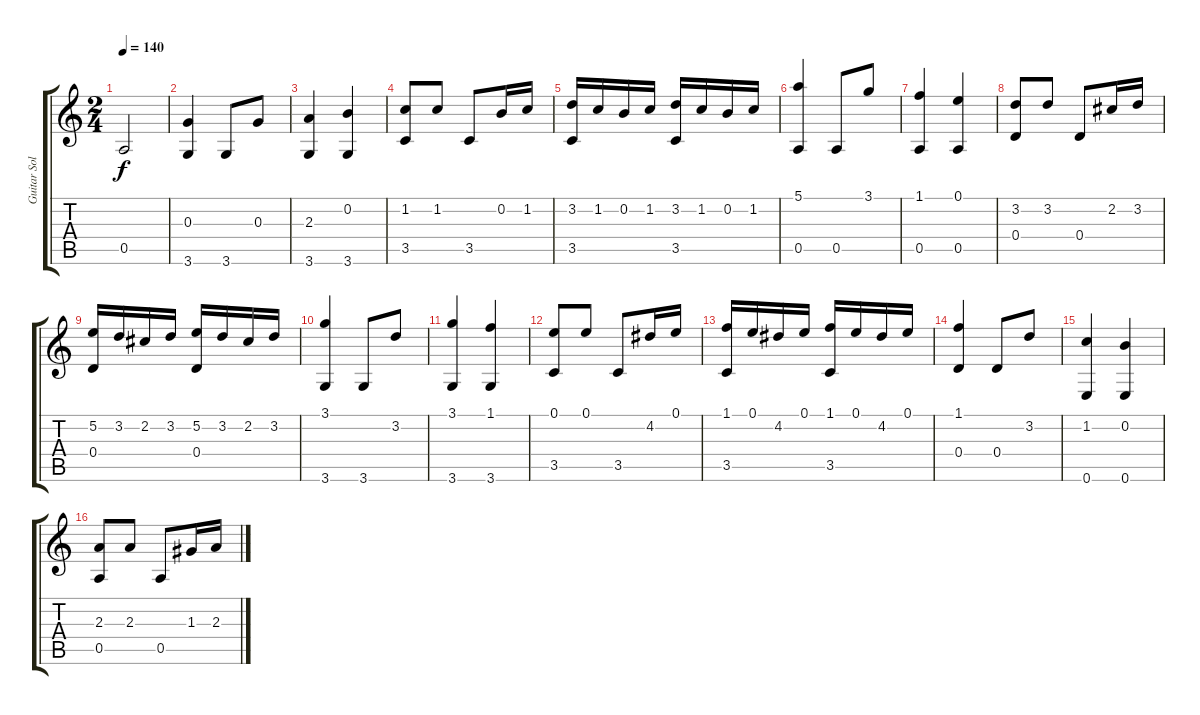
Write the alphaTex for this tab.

\track ("Guitar Solo" "Guitar Sol") {instrument acousticguitarnylon}
\staff {score tabs}
\tuning (E4 B3 G3 D3 A2 E2) {hide}
\ts (2 4)
\tempo 140
\clef g2
\ks c
0.5.2{dy f} |
(0.3 3.6).4 3.6.8 0.3.8 |
(2.3 3.6).4 (0.2 3.6).4 |
(1.2 3.5).8 1.2.8 3.5.8 0.2.16 1.2.16 |
(3.2 3.5).16 1.2.16 0.2.16 1.2.16 (3.2 3.5).16 1.2.16 0.2.16 1.2.16 |
(5.1 0.5).4 0.5.8 3.1.8 |
(1.1 0.5).4 (0.1 0.5).4 |
(3.2 0.4).8 3.2.8 0.4.8 2.2.16 3.2.16 |
(5.2 0.4).16 3.2.16 2.2.16 3.2.16 (5.2 0.4).16 3.2.16 2.2.16 3.2.16 |
(3.1 3.6).4 3.6.8 3.2.8 |
(3.1 3.6).4 (1.1 3.6).4 |
(0.1 3.5).8 0.1.8 3.5.8 4.2.16 0.1.16 |
(1.1 3.5).16 0.1.16 4.2.16 0.1.16 (1.1 3.5).16 0.1.16 4.2.16 0.1.16 |
(1.1 0.4).4 0.4.8 3.2.8 |
(1.2 0.6).4 (0.2 0.6).4 |
(2.3 0.5).8 2.3.8 0.5.8 1.3.16 2.3.16
